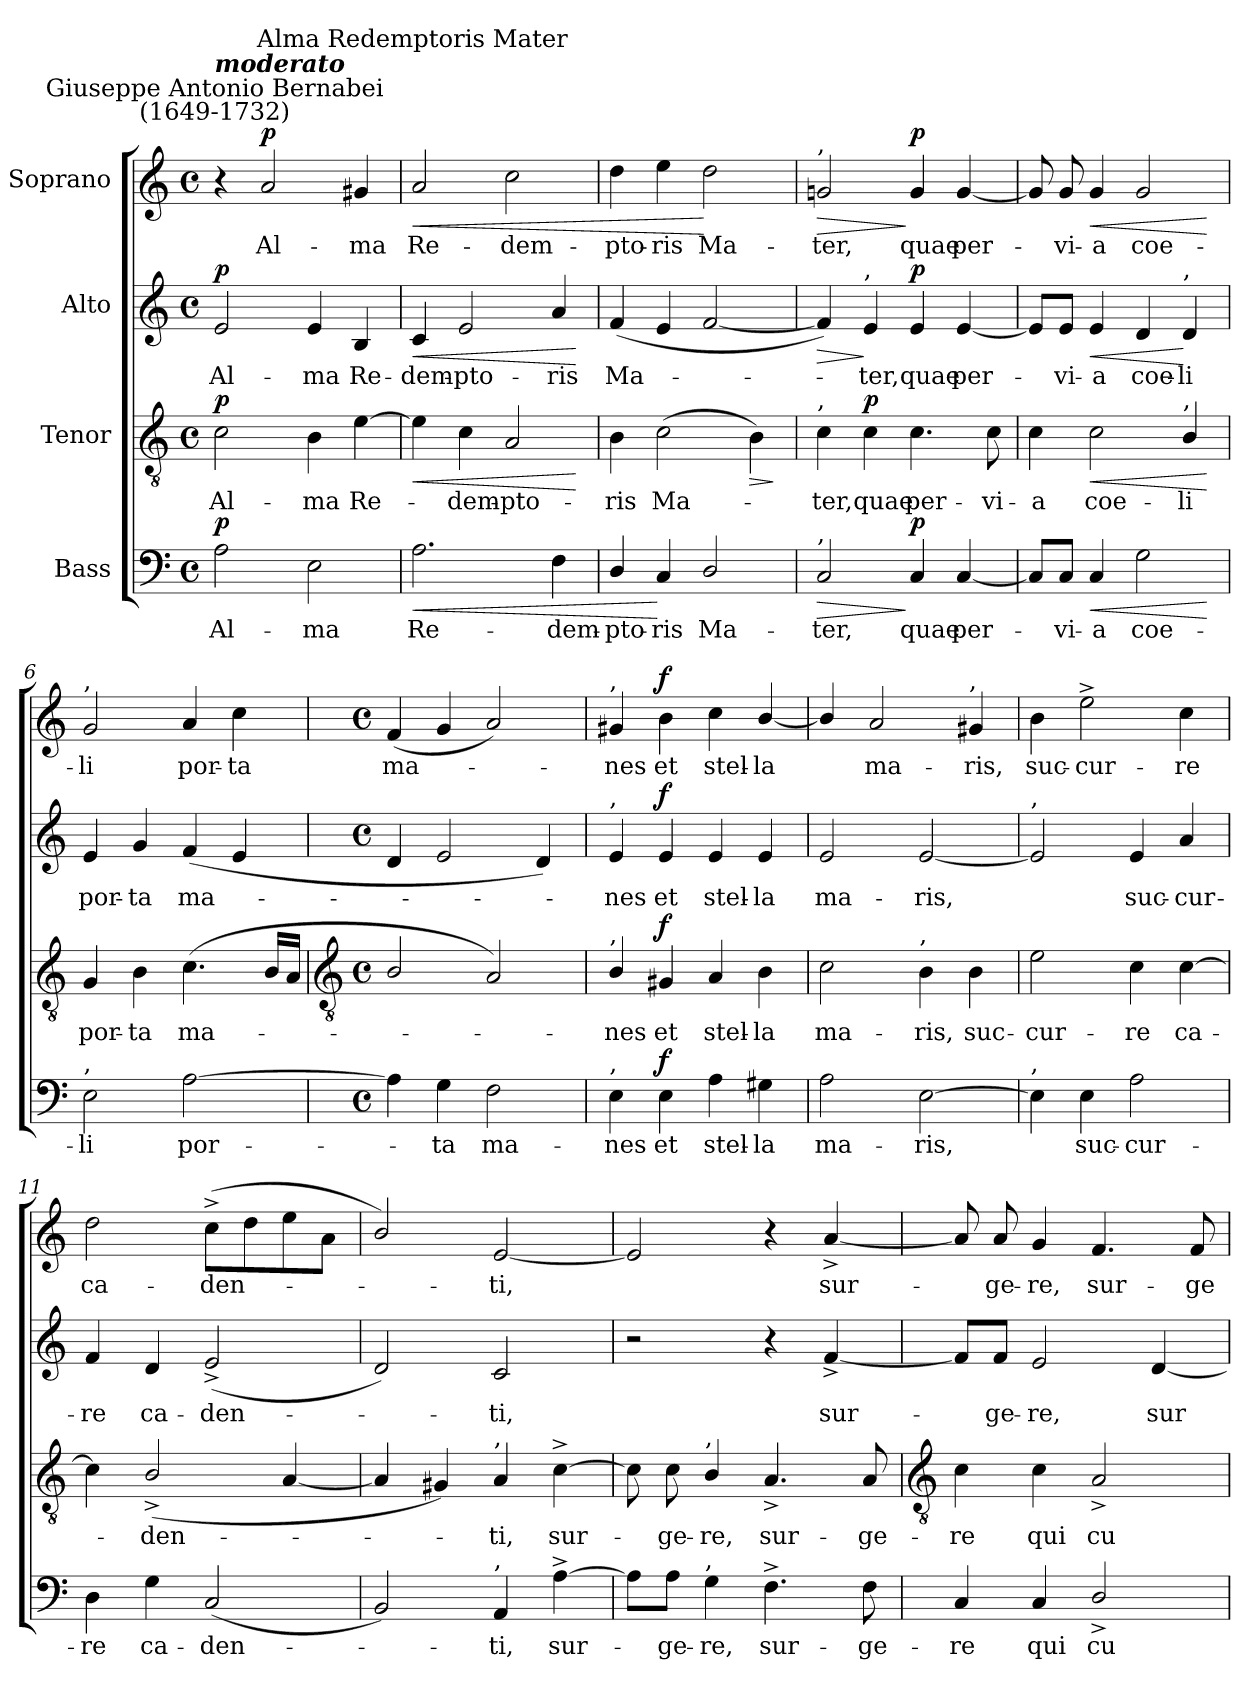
**kern	**text	**dynam	**kern	**text	**dynam	**kern	**text	**dynam	**kern	**text	**dynam
*part4	*part4	*part4	*part3	*part3	*part3	*part2	*part2	*part2	*part1	*part1	*part1
*staff4	*staff4	*staff4	*staff3	*staff3	*staff3	*staff2	*staff2	*staff2	*staff1	*staff1	*staff1
*I"Bass	*	*	*I"Tenor	*	*	*I"Alto	*	*	*I"Soprano	*	*
*clefF4	*	*	*clefGv2	*	*	*clefG2	*	*	*clefG2	*	*
*k[]	*	*	*k[]	*	*	*k[]	*	*	*k[]	*	*
*C:	*	*	*C:	*	*	*C:	*	*	*C:	*	*
*M4/4	*	*	*M4/4	*	*	*M4/4	*	*	*M4/4	*	*
*met(c)	*	*	*met(c)	*	*	*met(c)	*	*	*met(c)	*	*
=1	=1	=1	=1	=1	=1	=1	=1	=1	=1	=1	=1
!	!	!	!	!	!	!	!	!	!LO:TX:a:cj:t=Giuseppe Antonio Bernabei\n(1649-1732)	!	!
!	!	!	!	!	!	!	!	!	!LO:TX:a:Bi:t=moderato	!	!
!	!LO:LY:b	!LO:DY:b	!	!LO:LY:b	!LO:DY:b	!	!LO:LY:b	!LO:DY:b	!	!	!
2A	Al-	p	2c	Al-	p	2e	Al-	p	4r	.	.
!	!	!	!	!	!	!	!	!	!	!LO:LY:b	!LO:DY:b
.	.	.	.	.	.	.	.	.	2a	Al-	p
!	!LO:LY:b	!	!	!LO:LY:b	!	!	!LO:LY:b	!	!	!	!
2E	-ma	.	4B	-ma	.	4e	-ma	.	.	.	.
!	!	!	!	!LO:LY:b	!	!	!LO:LY:b	!	!	!LO:LY:b	!
.	.	.	[4e	Re-	.	4B	Re-	.	4g#X	-ma	.
=2	=2	=2	=2	=2	=2	=2	=2	=2	=2	=2	=2
!	!	!	!	!	!	!	!	!	!LO:TX:a:cj:t=Alma Redemptoris Mater	!	!
!	!LO:LY:b	!LO:HP:b	!	!	!LO:HP:b	!	!LO:LY:b	!LO:HP:b	!	!LO:LY:b	!LO:HP:b
2.A	Re-	<	4e]	.	<	4c	-dem-	<	2a	Re-	<
!	!	!	!	!LO:LY:b	!	!	!LO:LY:b	!	!	!	!
.	.	.	4c	dem-	.	2e	-pto-	.	.	.	.
!	!	!	!	!LO:LY:b	!	!	!	!	!	!LO:LY:b	!
.	.	.	2A	-pto-	.	.	.	.	2cc	-dem-	.
!	!LO:LY:b	!	!	!	!	!	!LO:LY:b	!	!	!	!
4F	-dem-	.	.	.	.	4a	-ris	.	.	.	.
.	.	.	.	.	[	.	.	[	.	.	.
=3	=3	=3	=3	=3	=3	=3	=3	=3	=3	=3	=3
!	!LO:LY:b	!	!	!LO:LY:b	!	!	!LO:LY:b	!	!	!LO:LY:b	!
4D/	-pto-	.	4B	-ris	.	(<4f	Ma-	.	4dd	-pto-	.
!	!LO:LY:b	!	!	!LO:LY:b	!	!	!	!	!	!LO:LY:b	!
4C	-ris	[	(>2c	Ma-	.	4e	.	.	4ee	-ris	.
!	!LO:LY:b	!	!	!	!	!	!	!	!	!LO:LY:b	!
2D/	Ma-	.	.	.	.	[2f	.	.	2dd	Ma-	[
!	!	!	!	!	!LO:HP:b	!	!	!	!	!	!
.	.	.	4B)	.	>	.	.	.	.	.	.
.	.	.	.	.	]	.	.	.	.	.	.
=4	=4	=4	=4	=4	=4	=4	=4	=4	=4	=4	=4
!	!	!	!	!	!	!	!	!	!LO:TX:a:t=,	!	!
!	!	!	!LO:TX:a:t=,	!	!	!	!	!	!	!	!
!LO:TX:a:t=,	!	!	!	!	!	!	!	!	!	!	!
!	!LO:LY:b	!LO:HP:b	!	!LO:LY:b	!	!	!	!LO:HP:b	!	!LO:LY:b	!LO:HP:b
2C	-ter,	>	4c	ter,	.	4f])	.	>	2gn	-ter,	>
!	!	!	!	!	!	!LO:TX:a:t=,	!	!	!	!	!
!	!	!	!	!LO:LY:b	!LO:DY:b	!	!LO:LY:b	!	!	!	!
.	.	.	4c	quae	p	4e	ter,	]	.	.	.
!	!LO:LY:b	!LO:DY:n=1:b	!	!LO:LY:b	!	!	!LO:LY:b	!LO:DY:b	!	!LO:LY:b	!LO:DY:n=1:b
4C	quae	] p	4.c	per-	.	4e	quae	p	4g	quae	] p
!	!LO:LY:b	!	!	!	!	!	!LO:LY:b	!	!	!LO:LY:b	!
[4C	per-	.	.	.	.	[4e	per-	.	[4g	per-	.
!	!	!	!	!LO:LY:b	!	!	!	!	!	!	!
.	.	.	8c	-vi-	.	.	.	.	.	.	.
=5	=5	=5	=5	=5	=5	=5	=5	=5	=5	=5	=5
!	!	!	!	!LO:LY:b	!	!	!	!	!	!	!
8C/L]	.	.	4c	-a	.	8e/L]	.	.	8g]	.	.
!	!LO:LY:b	!	!	!	!	!	!LO:LY:b	!	!	!LO:LY:b	!
8C/J	vi-	.	.	.	.	8e/J	vi-	.	8g	vi-	.
!	!LO:LY:b	!LO:HP:b	!	!LO:LY:b	!LO:HP:b	!	!LO:LY:b	!LO:HP:b	!	!LO:LY:b	!LO:HP:b
4C	-a	<	2c	coe-	<	4e	-a	<	4g	-a	<
!	!LO:LY:b	!	!	!	!	!	!LO:LY:b	!	!	!LO:LY:b	!
2G	coe-	.	.	.	.	4d	coe-	.	2g	coe-	.
!	!	!	!	!	!	!LO:TX:a:t=,	!	!	!	!	!
!	!	!	!LO:TX:a:t=,	!	!	!	!	!	!	!	!
!	!	!	!	!LO:LY:b	!	!	!LO:LY:b	!	!	!	!
.	.	.	4B/	-li	.	4d	-li	[	.	.	.
.	.	[	.	.	[	.	.	.	.	.	[
=6	=6	=6	=6	=6	=6	=6	=6	=6	=6	=6	=6
!	!	!	!	!	!	!	!	!	!LO:TX:a:t=,	!	!
!LO:TX:a:t=,	!	!	!	!	!	!	!	!	!	!	!
!	!LO:LY:b	!	!	!LO:LY:b	!	!	!LO:LY:b	!	!	!LO:LY:b	!
2E	-li	.	4G	por-	.	4e	por-	.	2g	-li	.
!	!	!	!	!LO:LY:b	!	!	!LO:LY:b	!	!	!	!
.	.	.	4B	-ta	.	4g	-ta	.	.	.	.
!	!LO:LY:b	!	!	!LO:LY:b	!	!	!LO:LY:b	!	!	!LO:LY:b	!
[2A	por-	.	(<4.c	ma-	.	(<4f	ma-	.	4a	por-	.
!	!	!	!	!	!	!	!	!	!	!LO:LY:b	!
.	.	.	.	.	.	4e	.	.	4cc	-ta	.
.	.	.	16BLL	.	.	.	.	.	.	.	.
.	.	.	16AJJ	.	.	.	.	.	.	.	.
!!LO:LB:g=z
=7	=7	=7	=7	=7	=7	=7	=7	=7	=7	=7	=7
*	*	*	*clefGv2	*	*	*	*	*	*	*	*
*M4/4	*	*	*M4/4	*	*	*M4/4	*	*	*M4/4	*	*
*met(c)	*	*	*met(c)	*	*	*met(c)	*	*	*met(c)	*	*
!	!	!	!	!	!	!	!	!	!	!LO:LY:b	!
4A]	.	.	2B/	.	.	4d	.	.	(<4f	ma-	.
!	!LO:LY:b	!	!	!	!	!	!	!	!	!	!
4G	ta	.	.	.	.	2e	.	.	4g	.	.
!	!LO:LY:b	!	!	!	!	!	!	!	!	!	!
2F	ma-	.	2A)	.	.	.	.	.	2a)	.	.
.	.	.	.	.	.	4d)	.	.	.	.	.
=8	=8	=8	=8	=8	=8	=8	=8	=8	=8	=8	=8
!	!	!	!	!	!	!	!	!	!LO:TX:a:t=,	!	!
!	!	!	!	!	!	!LO:TX:a:t=,	!	!	!	!	!
!	!	!	!LO:TX:a:t=,	!	!	!	!	!	!	!	!
!LO:TX:a:t=,	!	!	!	!	!	!	!	!	!	!	!
!	!LO:LY:b	!	!	!LO:LY:b	!	!	!LO:LY:b	!	!	!LO:LY:b	!
4E	-nes	.	4B/	nes	.	4e	nes	.	4g#X	nes	.
!	!LO:LY:b	!LO:DY:b	!	!LO:LY:b	!LO:DY:b	!	!LO:LY:b	!LO:DY:b	!	!LO:LY:b	!LO:DY:b
4E	et	f	4G#X	et	f	4e	et	f	4b	et	f
!	!LO:LY:b	!	!	!LO:LY:b	!	!	!LO:LY:b	!	!	!LO:LY:b	!
4A	stel-	.	4A	stel-	.	4e	stel-	.	4cc	stel-	.
!	!LO:LY:b	!	!	!LO:LY:b	!	!	!LO:LY:b	!	!	!LO:LY:b	!
4G#X	-la	.	4B	-la	.	4e	-la	.	[4b/	-la	.
=9	=9	=9	=9	=9	=9	=9	=9	=9	=9	=9	=9
!	!LO:LY:b	!	!	!LO:LY:b	!	!	!LO:LY:b	!	!	!	!
2A	ma-	.	2c	ma-	.	2e	ma-	.	4b/]	.	.
!	!	!	!	!	!	!	!	!	!	!LO:LY:b	!
.	.	.	.	.	.	.	.	.	2a	ma-	.
!	!	!	!LO:TX:a:t=,	!	!	!	!	!	!	!	!
!	!LO:LY:b	!	!	!LO:LY:b	!	!	!LO:LY:b	!	!	!	!
[2E	-ris,	.	4B	-ris,	.	[2e	-ris,	.	.	.	.
!	!	!	!	!	!	!	!	!	!LO:TX:a:t=,	!	!
!	!	!	!	!LO:LY:b	!	!	!	!	!	!LO:LY:b	!
.	.	.	4B	suc-	.	.	.	.	4g#X	-ris,	.
=10	=10	=10	=10	=10	=10	=10	=10	=10	=10	=10	=10
!	!	!	!	!	!	!LO:TX:a:t=,	!	!	!	!	!
!LO:TX:a:t=,	!	!	!	!	!	!	!	!	!	!	!
!	!	!	!	!LO:LY:b	!	!	!	!	!	!LO:LY:b	!
4E]	.	.	2e	-cur-	.	2e]	.	.	4b	suc-	.
!	!LO:LY:b	!	!	!	!	!	!	!	!	!LO:LY:b	!
4E	suc-	.	.	.	.	.	.	.	2ee^	-cur-	.
!	!LO:LY:b	!	!	!LO:LY:b	!	!	!LO:LY:b	!	!	!	!
2A	-cur-	.	4c	-re	.	4e	suc-	.	.	.	.
!	!	!	!	!LO:LY:b	!	!	!LO:LY:b	!	!	!LO:LY:b	!
.	.	.	[4c	ca-	.	4a	-cur-	.	4cc	-re	.
=11	=11	=11	=11	=11	=11	=11	=11	=11	=11	=11	=11
!	!LO:LY:b	!	!	!	!	!	!LO:LY:b	!	!	!LO:LY:b	!
4D	-re	.	4c]	.	.	4f	-re	.	2dd	ca-	.
!	!LO:LY:b	!	!	!LO:LY:b	!	!	!LO:LY:b	!	!	!	!
4G	ca-	.	(<2B^/	den-	.	4d	ca-	.	.	.	.
!	!LO:LY:b	!	!	!	!	!	!LO:LY:b	!	!	!LO:LY:b	!
(<2C	-den-	.	.	.	.	(<2e^	-den-	.	(>8cc^L	-den-	.
.	.	.	.	.	.	.	.	.	8dd	.	.
.	.	.	[4A	.	.	.	.	.	8ee	.	.
.	.	.	.	.	.	.	.	.	8aJ	.	.
=12	=12	=12	=12	=12	=12	=12	=12	=12	=12	=12	=12
2BB)	.	.	4A]	.	.	2d)	.	.	2b/)	.	.
.	.	.	4G#X)	.	.	.	.	.	.	.	.
!	!	!	!LO:TX:a:t=,	!	!	!	!	!	!	!	!
!LO:TX:a:t=,	!	!	!	!	!	!	!	!	!	!	!
!	!LO:LY:b	!	!	!LO:LY:b	!	!	!LO:LY:b	!	!	!LO:LY:b	!
4AA	ti,	.	4A	ti,	.	2c	ti,	.	[2e	ti,	.
!	!LO:LY:b	!	!	!LO:LY:b	!	!	!	!	!	!	!
[4A^	sur-	.	[4c^	sur-	.	.	.	.	.	.	.
=13	=13	=13	=13	=13	=13	=13	=13	=13	=13	=13	=13
8A\L]	.	.	8c]	.	.	2r	.	.	2e]	.	.
!	!LO:LY:b	!	!	!LO:LY:b	!	!	!	!	!	!	!
8A\J	ge-	.	8c	ge-	.	.	.	.	.	.	.
!	!	!	!LO:TX:a:t=,	!	!	!	!	!	!	!	!
!LO:TX:a:t=,	!	!	!	!	!	!	!	!	!	!	!
!	!LO:LY:b	!	!	!LO:LY:b	!	!	!	!	!	!	!
4G	-re,	.	4B/	-re,	.	.	.	.	.	.	.
!	!LO:LY:b	!	!	!LO:LY:b	!	!	!	!	!	!	!
4.F^	sur-	.	4.A^	sur-	.	4r	.	.	4r	.	.
!	!	!	!	!	!	!	!LO:LY:b	!	!	!LO:LY:b	!
.	.	.	.	.	.	[4f^	sur-	.	[4a^	sur-	.
!	!LO:LY:b	!	!	!LO:LY:b	!	!	!	!	!	!	!
8F	-ge-	.	8A	-ge-	.	.	.	.	.	.	.
!!LO:LB:g=z
=14	=14	=14	=14	=14	=14	=14	=14	=14	=14	=14	=14
*	*	*	*clefGv2	*	*	*	*	*	*	*	*
!	!LO:LY:b	!	!	!LO:LY:b	!	!	!	!	!	!	!
4C	-re	.	4c	-re	.	8f/L]	.	.	8a]	.	.
!	!	!	!	!	!	!	!LO:LY:b	!	!	!LO:LY:b	!
.	.	.	.	.	.	8f/J	ge-	.	8a	ge-	.
!	!LO:LY:b	!	!	!LO:LY:b	!	!	!LO:LY:b	!	!	!LO:LY:b	!
4C	qui	.	4c	qui	.	2e	-re,	.	4g	-re,	.
!	!LO:LY:b	!	!	!LO:LY:b	!	!	!	!	!	!LO:LY:b	!
2D^/	cu-	.	2A^	cu-	.	.	.	.	4.f	sur-	.
!	!	!	!	!	!	!	!LO:LY:b	!	!	!	!
.	.	.	.	.	.	[4d	sur-	.	.	.	.
!	!	!	!	!	!	!	!	!	!	!LO:LY:b	!
.	.	.	.	.	.	.	.	.	8f	-ge-	.
=	=	=	=	=	=	=	=	=	=	=	=
*-	*-	*-	*-	*-	*-	*-	*-	*-	*-	*-	*-
